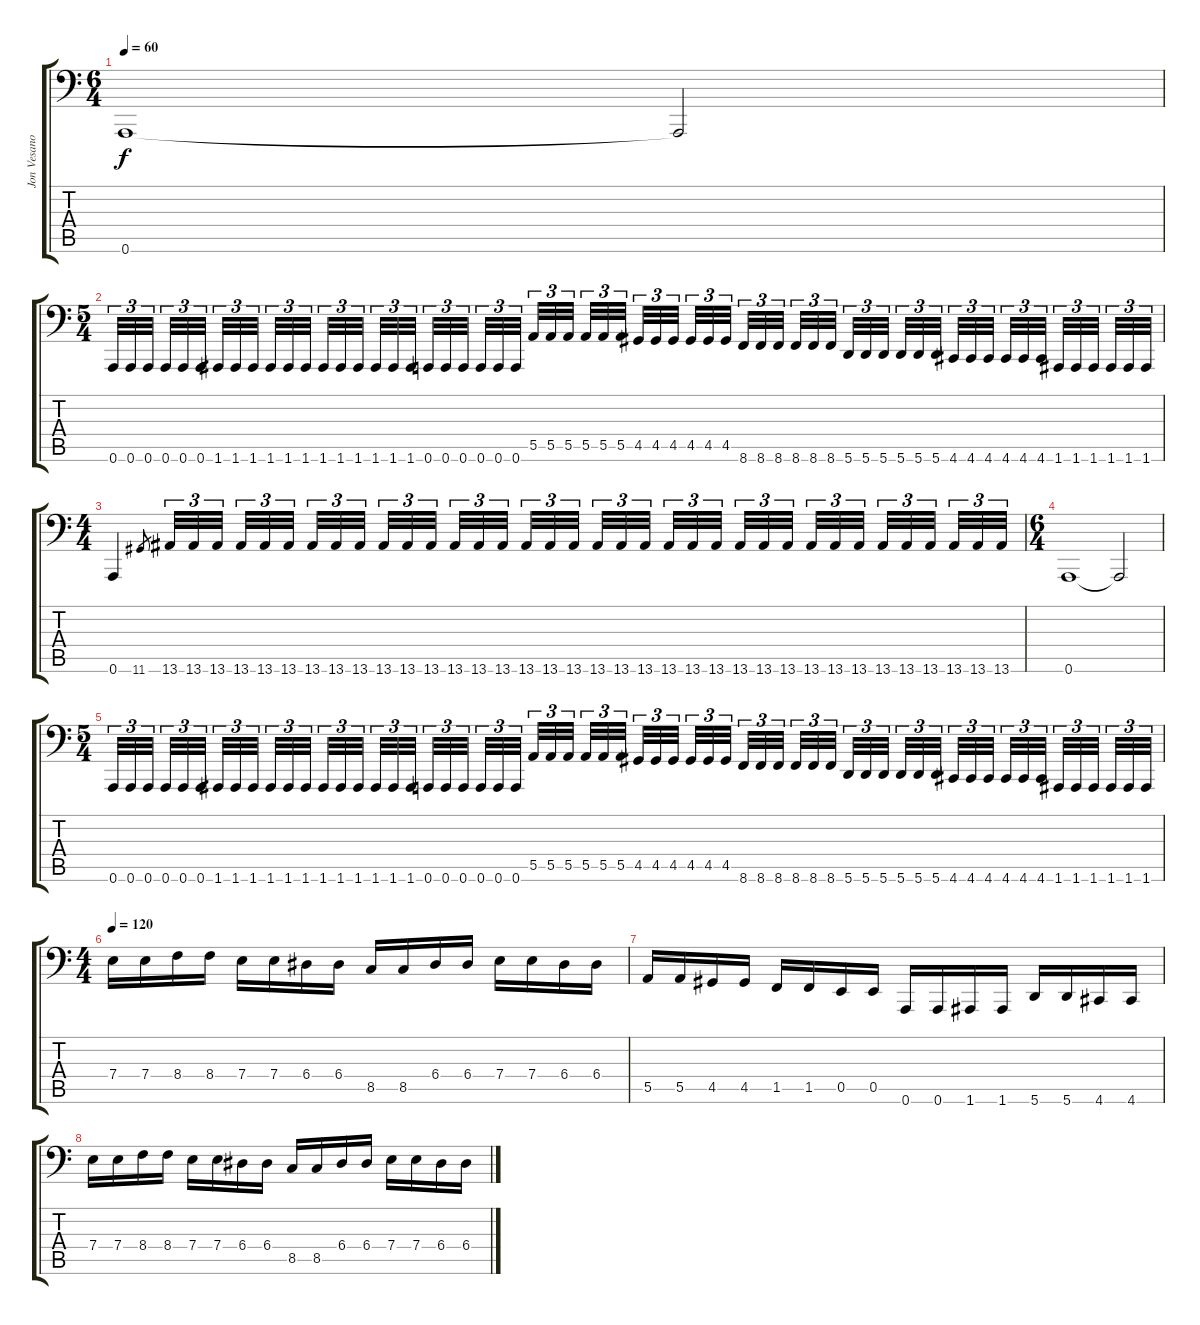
\track ("Jon Vesano" "Jon Vesano") {instrument electricbasspick}
\staff {score tabs}
\tuning (B2 Gb2 D2 A1 E1 A0) {hide}
\ts (6 4)
\tempo 60
\clef f4
\ks c
0.6.1{dy f} 0.6{t}.2 |
\ts (5 4)
0.6.32{tu (3 2)} 0.6.32{tu (3 2)} 0.6.32{tu (3 2) beam splitsecondary} 0.6.32{tu (3 2)} 0.6.32{tu (3 2)} 0.6.32{tu (3 2) beam splitsecondary} 1.6.32{tu (3 2)} 1.6.32{tu (3 2)} 1.6.32{tu (3 2) beam splitsecondary} 1.6.32{tu (3 2)} 1.6.32{tu (3 2)} 1.6.32{tu (3 2)} 1.6.32{tu (3 2)} 1.6.32{tu (3 2)} 1.6.32{tu (3 2) beam splitsecondary} 1.6.32{tu (3 2)} 1.6.32{tu (3 2)} 1.6.32{tu (3 2) beam splitsecondary} 0.6.32{tu (3 2)} 0.6.32{tu (3 2)} 0.6.32{tu (3 2) beam splitsecondary} 0.6.32{tu (3 2)} 0.6.32{tu (3 2)} 0.6.32{tu (3 2)} 5.5.32{tu (3 2)} 5.5.32{tu (3 2)} 5.5.32{tu (3 2) beam splitsecondary} 5.5.32{tu (3 2)} 5.5.32{tu (3 2)} 5.5.32{tu (3 2) beam splitsecondary} 4.5.32{tu (3 2)} 4.5.32{tu (3 2)} 4.5.32{tu (3 2) beam splitsecondary} 4.5.32{tu (3 2)} 4.5.32{tu (3 2)} 4.5.32{tu (3 2)} 8.6.32{tu (3 2)} 8.6.32{tu (3 2)} 8.6.32{tu (3 2) beam splitsecondary} 8.6.32{tu (3 2)} 8.6.32{tu (3 2)} 8.6.32{tu (3 2) beam splitsecondary} 5.6.32{tu (3 2)} 5.6.32{tu (3 2)} 5.6.32{tu (3 2) beam splitsecondary} 5.6.32{tu (3 2)} 5.6.32{tu (3 2)} 5.6.32{tu (3 2)} 4.6.32{tu (3 2)} 4.6.32{tu (3 2)} 4.6.32{tu (3 2) beam splitsecondary} 4.6.32{tu (3 2)} 4.6.32{tu (3 2)} 4.6.32{tu (3 2) beam splitsecondary} 1.6.32{tu (3 2)} 1.6.32{tu (3 2)} 1.6.32{tu (3 2) beam splitsecondary} 1.6.32{tu (3 2)} 1.6.32{tu (3 2)} 1.6.32{tu (3 2)} |
\ts (4 4)
0.6.4 11.6.8{gr} 13.6.32{tu (3 2)} 13.6.32{tu (3 2)} 13.6.32{tu (3 2) beam splitsecondary} 13.6.32{tu (3 2)} 13.6.32{tu (3 2)} 13.6.32{tu (3 2) beam splitsecondary} 13.6.32{tu (3 2)} 13.6.32{tu (3 2)} 13.6.32{tu (3 2) beam splitsecondary} 13.6.32{tu (3 2)} 13.6.32{tu (3 2)} 13.6.32{tu (3 2)} 13.6.32{tu (3 2)} 13.6.32{tu (3 2)} 13.6.32{tu (3 2) beam splitsecondary} 13.6.32{tu (3 2)} 13.6.32{tu (3 2)} 13.6.32{tu (3 2) beam splitsecondary} 13.6.32{tu (3 2)} 13.6.32{tu (3 2)} 13.6.32{tu (3 2) beam splitsecondary} 13.6.32{tu (3 2)} 13.6.32{tu (3 2)} 13.6.32{tu (3 2)} 13.6.32{tu (3 2)} 13.6.32{tu (3 2)} 13.6.32{tu (3 2) beam splitsecondary} 13.6.32{tu (3 2)} 13.6.32{tu (3 2)} 13.6.32{tu (3 2) beam splitsecondary} 13.6.32{tu (3 2)} 13.6.32{tu (3 2)} 13.6.32{tu (3 2) beam splitsecondary} 13.6.32{tu (3 2)} 13.6.32{tu (3 2)} 13.6.32{tu (3 2)} |
\ts (6 4)
0.6.1 0.6{t}.2 |
\ts (5 4)
0.6.32{tu (3 2)} 0.6.32{tu (3 2)} 0.6.32{tu (3 2) beam splitsecondary} 0.6.32{tu (3 2)} 0.6.32{tu (3 2)} 0.6.32{tu (3 2) beam splitsecondary} 1.6.32{tu (3 2)} 1.6.32{tu (3 2)} 1.6.32{tu (3 2) beam splitsecondary} 1.6.32{tu (3 2)} 1.6.32{tu (3 2)} 1.6.32{tu (3 2)} 1.6.32{tu (3 2)} 1.6.32{tu (3 2)} 1.6.32{tu (3 2) beam splitsecondary} 1.6.32{tu (3 2)} 1.6.32{tu (3 2)} 1.6.32{tu (3 2) beam splitsecondary} 0.6.32{tu (3 2)} 0.6.32{tu (3 2)} 0.6.32{tu (3 2) beam splitsecondary} 0.6.32{tu (3 2)} 0.6.32{tu (3 2)} 0.6.32{tu (3 2)} 5.5.32{tu (3 2)} 5.5.32{tu (3 2)} 5.5.32{tu (3 2) beam splitsecondary} 5.5.32{tu (3 2)} 5.5.32{tu (3 2)} 5.5.32{tu (3 2) beam splitsecondary} 4.5.32{tu (3 2)} 4.5.32{tu (3 2)} 4.5.32{tu (3 2) beam splitsecondary} 4.5.32{tu (3 2)} 4.5.32{tu (3 2)} 4.5.32{tu (3 2)} 8.6.32{tu (3 2)} 8.6.32{tu (3 2)} 8.6.32{tu (3 2) beam splitsecondary} 8.6.32{tu (3 2)} 8.6.32{tu (3 2)} 8.6.32{tu (3 2) beam splitsecondary} 5.6.32{tu (3 2)} 5.6.32{tu (3 2)} 5.6.32{tu (3 2) beam splitsecondary} 5.6.32{tu (3 2)} 5.6.32{tu (3 2)} 5.6.32{tu (3 2)} 4.6.32{tu (3 2)} 4.6.32{tu (3 2)} 4.6.32{tu (3 2) beam splitsecondary} 4.6.32{tu (3 2)} 4.6.32{tu (3 2)} 4.6.32{tu (3 2) beam splitsecondary} 1.6.32{tu (3 2)} 1.6.32{tu (3 2)} 1.6.32{tu (3 2) beam splitsecondary} 1.6.32{tu (3 2)} 1.6.32{tu (3 2)} 1.6.32{tu (3 2)} |
\ts (4 4)
\tempo 120
7.4.16 7.4.16 8.4.16 8.4.16 7.4.16 7.4.16 6.4.16 6.4.16 8.5.16 8.5.16 6.4.16 6.4.16 7.4.16 7.4.16 6.4.16 6.4.16 |
5.5.16 5.5.16 4.5.16 4.5.16 1.5.16 1.5.16 0.5.16 0.5.16 0.6.16 0.6.16 1.6.16 1.6.16 5.6.16 5.6.16 4.6.16 4.6.16 |
7.4.16 7.4.16 8.4.16 8.4.16 7.4.16 7.4.16 6.4.16 6.4.16 8.5.16 8.5.16 6.4.16 6.4.16 7.4.16 7.4.16 6.4.16 6.4.16
